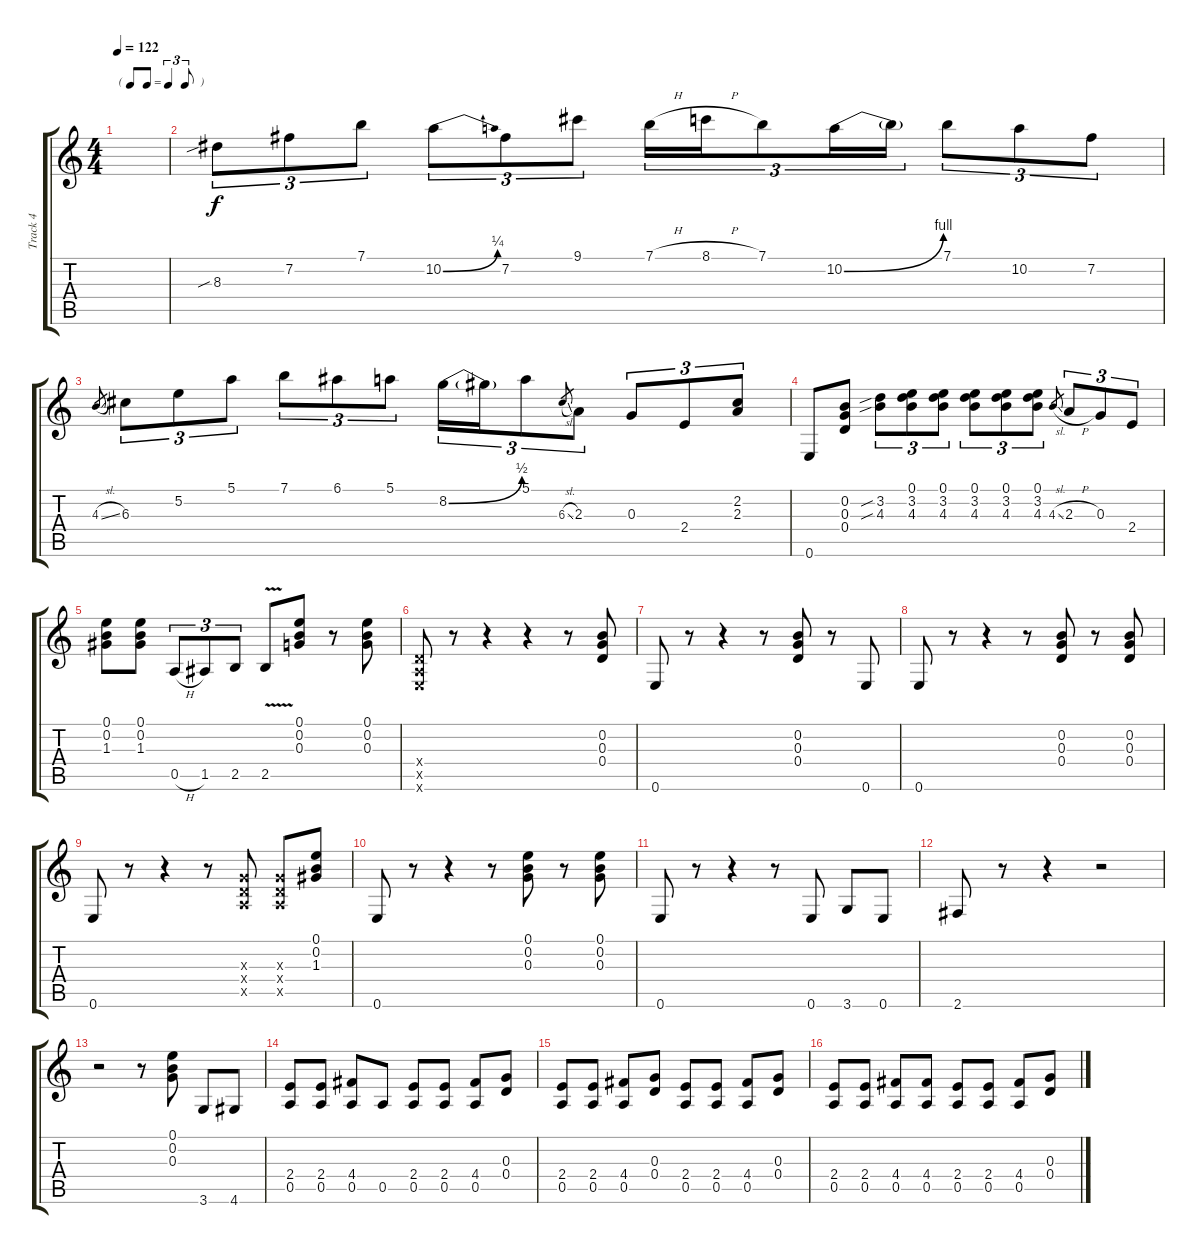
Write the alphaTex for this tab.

\track ("Track 4" "Track 4") {instrument overdrivenguitar}
\staff {score tabs}
\tuning (E4 B3 G3 D3 A2 E2) {hide}
\ts (4 4)
\tf triplet8th
\tempo 122
\clef g2
\ks c
|
8.3{sib}.8{tu (3 2)} 7.2.8{tu (3 2)} 7.1.8{tu (3 2)} 10.2{be (bend 0 0 60 1)}.8{tu (3 2)} 7.2.8{tu (3 2)} 9.1.8{tu (3 2)} 7.1{h}.16{tu (3 2)} 8.1{h}.16{tu (3 2)} 7.1.8{tu (3 2)} 10.2{be (bend 0 0 60 4)}.16{tu (3 2)} 10.2{t}.16{tu (3 2)} 7.1.8{tu (3 2)} 10.2.8{tu (3 2)} 7.2.8{tu (3 2)} |
4.3{sl}.8{gr} 6.3.8{tu (3 2)} 5.2.8{tu (3 2)} 5.1.8{tu (3 2)} 7.1.8{tu (3 2)} 6.1.8{tu (3 2)} 5.1.8{tu (3 2)} 8.2{be (bend 0 0 60 2)}.16{tu (3 2)} 8.2{t}.16{tu (3 2)} 5.1.8{tu (3 2)} 6.3{sl}.8{gr} 2.3.8{tu (3 2)} 0.3.8{tu (3 2)} 2.4.8{tu (3 2)} (2.2 2.3).8{tu (3 2)} |
0.6.8 (0.2 0.3 0.4).8 (3.2{sib} 4.3{sib}).8{tu (3 2)} (0.1 3.2 4.3).8{tu (3 2)} (0.1 3.2 4.3).8{tu (3 2)} (0.1 3.2 4.3).8{tu (3 2)} (0.1 3.2 4.3).8{tu (3 2)} (0.1 3.2 4.3).8{tu (3 2)} 4.3{sl}.8{gr} 2.3{h}.8{tu (3 2)} 0.3.8{tu (3 2)} 2.4.8{tu (3 2)} |
(0.1 0.2 1.3).8 (0.1 0.2 1.3).8 0.5{h}.8{tu (3 2)} 1.5.8{tu (3 2)} 2.5.8{tu (3 2)} 2.5{v}.8 (0.1 0.2 0.3).8 r.8 (0.1 0.2 0.3).8 |
(0.4{x} 0.5{x} 0.6{x}).8 r.8 r.4 r.4 r.8 (0.2 0.3 0.4).8 |
0.6.8 r.8 r.4 r.8 (0.2 0.3 0.4).8 r.8 0.6.8 |
0.6.8 r.8 r.4 r.8 (0.2 0.3 0.4).8 r.8 (0.2 0.3 0.4).8 |
0.6.8 r.8 r.4 r.8 (0.3{x} 0.4{x} 0.5{x}).8 (0.3{x} 0.4{x} 0.5{x}).8 (0.1 0.2 1.3).8 |
0.6.8 r.8 r.4 r.8 (0.1 0.2 0.3).8 r.8 (0.1 0.2 0.3).8 |
0.6.8 r.8 r.4 r.8 0.6.8 3.6.8 0.6.8 |
2.6.8 r.8 r.4 r.2 |
r.2 r.8 (0.1 0.2 0.3).8 3.6.8 4.6.8 |
(2.4 0.5).8 (2.4 0.5).8 (4.4 0.5).8 0.5.8 (2.4 0.5).8 (2.4 0.5).8 (4.4 0.5).8 (0.3 0.4).8 |
(2.4 0.5).8 (2.4 0.5).8 (4.4 0.5).8 (0.3 0.4).8 (2.4 0.5).8 (2.4 0.5).8 (4.4 0.5).8 (0.3 0.4).8 |
(2.4 0.5).8 (2.4 0.5).8 (4.4 0.5).8 (4.4 0.5).8 (2.4 0.5).8 (2.4 0.5).8 (4.4 0.5).8 (0.3 0.4).8
